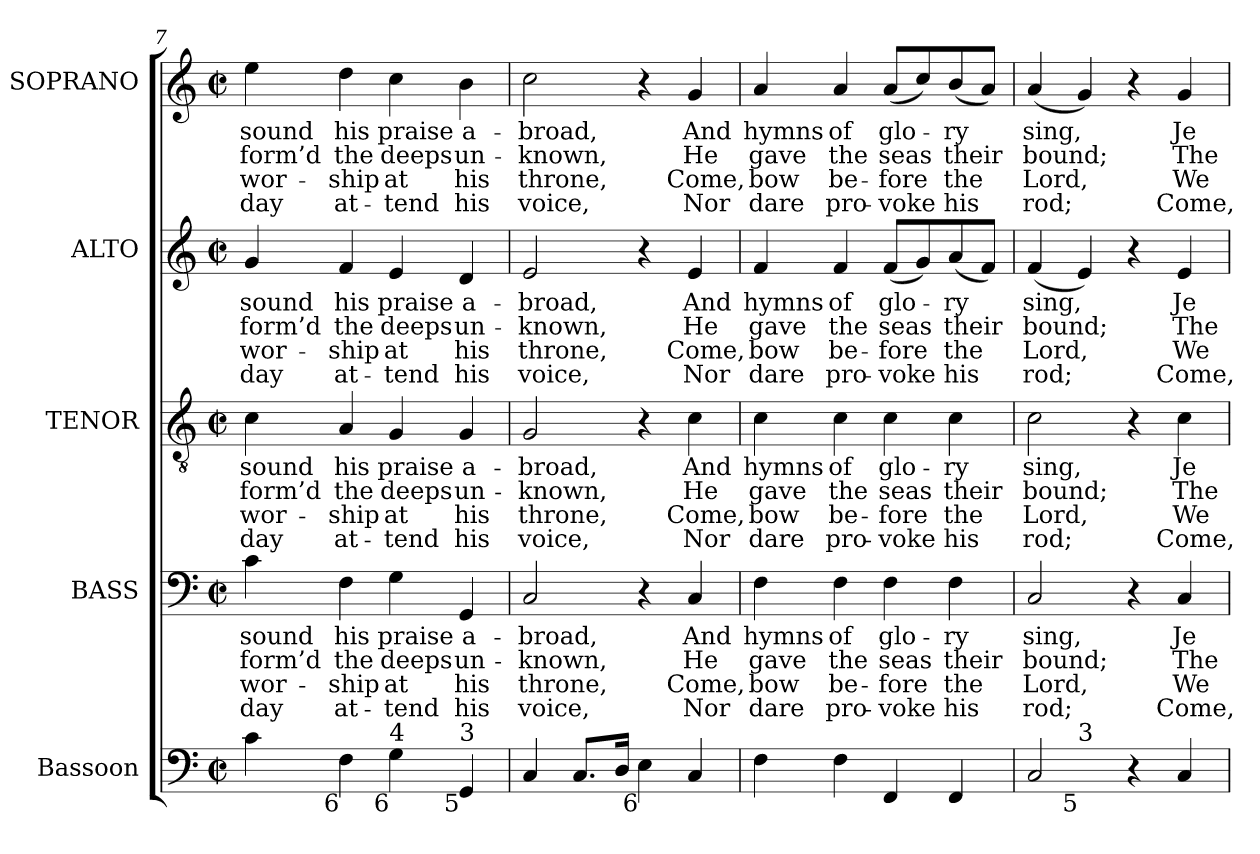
**kern	**kern	**text	**text	**text	**text	**kern	**text	**text	**text	**text	**kern	**text	**text	**text	**text	**kern	**text	**text	**text	**text
*part5	*part4	*part4	*part4	*part4	*part4	*part3	*part3	*part3	*part3	*part3	*part2	*part2	*part2	*part2	*part2	*part1	*part1	*part1	*part1	*part1
*staff5	*staff4	*staff4	*staff4	*staff4	*staff4	*staff3	*staff3	*staff3	*staff3	*staff3	*staff2	*staff2	*staff2	*staff2	*staff2	*staff1	*staff1	*staff1	*staff1	*staff1
*I"Bassoon	*I"BASS	*	*	*	*	*I"TENOR	*	*	*	*	*I"ALTO	*	*	*	*	*I"SOPRANO	*	*	*	*
*I'Bsn.	*I'B.	*	*	*	*	*I'T.	*	*	*	*	*I'A.	*	*	*	*	*I'S.	*	*	*	*
*clefF4	*clefF4	*	*	*	*	*clefGv2	*	*	*	*	*clefG2	*	*	*	*	*clefG2	*	*	*	*
*	*	*	*	*	*	*ITrd7c12	*	*	*	*	*	*	*	*	*	*	*	*	*	*
*k[]	*k[]	*	*	*	*	*k[]	*	*	*	*	*k[]	*	*	*	*	*k[]	*	*	*	*
*C:	*C:	*	*	*	*	*C:	*	*	*	*	*C:	*	*	*	*	*C:	*	*	*	*
*M2/2	*M2/2	*	*	*	*	*M2/2	*	*	*	*	*M2/2	*	*	*	*	*M2/2	*	*	*	*
*met(c|)	*met(c|)	*	*	*	*	*met(c|)	*	*	*	*	*met(c|)	*	*	*	*	*met(c|)	*	*	*	*
=7	=7	=7	=7	=7	=7	=7	=7	=7	=7	=7	=7	=7	=7	=7	=7	=7	=7	=7	=7	=7
!	!	!LO:LY:b:color=#000000	!LO:LY:b:color=#000000	!LO:LY:b:color=#000000	!LO:LY:b:color=#000000	!	!	!	!	!	!	!	!	!	!	!	!	!	!	!
!	!	!	!	!	!	!	!LO:LY:b:color=#000000	!LO:LY:b:color=#000000	!LO:LY:b:color=#000000	!LO:LY:b:color=#000000	!	!	!	!	!	!	!	!	!	!
!	!	!	!	!	!	!	!	!	!	!	!	!LO:LY:b:color=#000000	!LO:LY:b:color=#000000	!LO:LY:b:color=#000000	!LO:LY:b:color=#000000	!	!	!	!	!
!	!	!	!	!	!	!	!	!	!	!	!	!	!	!	!	!	!LO:LY:b:color=#000000	!LO:LY:b:color=#000000	!LO:LY:b:color=#000000	!LO:LY:b:color=#000000
4ci\	4ci\	sound	form’d	-wor-	-day	4Ci\	sound	form’d	-wor-	-day	4gi/	sound	form’d	-wor-	-day	4eei\	sound	form’d	-wor-	-day
!	!	!LO:LY:b:color=#000000	!LO:LY:b:color=#000000	!LO:LY:b:color=#000000	!LO:LY:b:color=#000000	!	!	!	!	!	!	!	!	!	!	!	!	!	!	!
!	!	!	!	!	!	!	!LO:LY:b:color=#000000	!LO:LY:b:color=#000000	!LO:LY:b:color=#000000	!LO:LY:b:color=#000000	!	!	!	!	!	!	!	!	!	!
!	!	!	!	!	!	!	!	!	!	!	!	!LO:LY:b:color=#000000	!LO:LY:b:color=#000000	!LO:LY:b:color=#000000	!LO:LY:b:color=#000000	!	!	!	!	!
!LO:TX:b:rj:t=6	!	!	!	!	!	!	!	!	!	!	!	!	!	!	!	!	!	!	!	!
!	!	!	!	!	!	!	!	!	!	!	!	!	!	!	!	!	!LO:LY:b:color=#000000	!LO:LY:b:color=#000000	!LO:LY:b:color=#000000	!LO:LY:b:color=#000000
4Fi\	4Fi\	his	the	ship	at-	4AAi/	his	the	ship	at-	4fi/	his	the	ship	at-	4ddi\	his	the	ship	at-
!	!	!LO:LY:b:color=#000000	!LO:LY:b:color=#000000	!LO:LY:b:color=#000000	!LO:LY:b:color=#000000	!	!	!	!	!	!	!	!	!	!	!	!	!	!	!
!	!	!	!	!	!	!	!LO:LY:b:color=#000000	!LO:LY:b:color=#000000	!LO:LY:b:color=#000000	!LO:LY:b:color=#000000	!	!	!	!	!	!	!	!	!	!
!	!	!	!	!	!	!	!	!	!	!	!	!LO:LY:b:color=#000000	!LO:LY:b:color=#000000	!LO:LY:b:color=#000000	!LO:LY:b:color=#000000	!	!	!	!	!
!LO:TX:b:rj:t=6	!	!	!	!	!	!	!	!	!	!	!	!	!	!	!	!	!	!	!	!
!LO:TX:t=4	!	!	!	!	!	!	!	!	!	!	!	!	!	!	!	!	!	!	!	!
!	!	!	!	!	!	!	!	!	!	!	!	!	!	!	!	!	!LO:LY:b:color=#000000	!LO:LY:b:color=#000000	!LO:LY:b:color=#000000	!LO:LY:b:color=#000000
4Gi\	4Gi\	praise	deeps	-at	tend	4GGi/	praise	deeps	-at	tend	4ei/	praise	deeps	-at	tend	4cci\	praise	deeps	-at	tend
!	!	!LO:LY:b:color=#000000	!LO:LY:b:color=#000000	!LO:LY:b:color=#000000	!LO:LY:b:color=#000000	!	!	!	!	!	!	!	!	!	!	!	!	!	!	!
!	!	!	!	!	!	!	!LO:LY:b:color=#000000	!LO:LY:b:color=#000000	!LO:LY:b:color=#000000	!LO:LY:b:color=#000000	!	!	!	!	!	!	!	!	!	!
!	!	!	!	!	!	!	!	!	!	!	!	!LO:LY:b:color=#000000	!LO:LY:b:color=#000000	!LO:LY:b:color=#000000	!LO:LY:b:color=#000000	!	!	!	!	!
!LO:TX:b:rj:t=5	!	!	!	!	!	!	!	!	!	!	!	!	!	!	!	!	!	!	!	!
!LO:TX:t=3	!	!	!	!	!	!	!	!	!	!	!	!	!	!	!	!	!	!	!	!
!	!	!	!	!	!	!	!	!	!	!	!	!	!	!	!	!	!LO:LY:b:color=#000000	!LO:LY:b:color=#000000	!LO:LY:b:color=#000000	!LO:LY:b:color=#000000
4GGi/	4GGi/	a-	un-	his	his	4GGi/	a-	un-	his	his	4di/	a-	un-	his	his	4bi\	a-	un-	his	his
=8	=8	=8	=8	=8	=8	=8	=8	=8	=8	=8	=8	=8	=8	=8	=8	=8	=8	=8	=8	=8
!	!	!LO:LY:b:color=#000000	!LO:LY:b:color=#000000	!LO:LY:b:color=#000000	!LO:LY:b:color=#000000	!	!	!	!	!	!	!	!	!	!	!	!	!	!	!
!	!	!	!	!	!	!	!LO:LY:b:color=#000000	!LO:LY:b:color=#000000	!LO:LY:b:color=#000000	!LO:LY:b:color=#000000	!	!	!	!	!	!	!	!	!	!
!	!	!	!	!	!	!	!	!	!	!	!	!LO:LY:b:color=#000000	!LO:LY:b:color=#000000	!LO:LY:b:color=#000000	!LO:LY:b:color=#000000	!	!	!	!	!
!	!	!	!	!	!	!	!	!	!	!	!	!	!	!	!	!	!LO:LY:b:color=#000000	!LO:LY:b:color=#000000	!LO:LY:b:color=#000000	!LO:LY:b:color=#000000
4Ci/	2Ci/	-broad,	-known,	throne,	voice,	2GGi/	-broad,	-known,	throne,	voice,	2ei/	-broad,	-known,	throne,	voice,	2cci\	-broad,	-known,	throne,	voice,
8.Ci/L	.	.	.	.	.	.	.	.	.	.	.	.	.	.	.	.	.	.	.	.
16Di/Jk	.	.	.	.	.	.	.	.	.	.	.	.	.	.	.	.	.	.	.	.
!LO:TX:b:rj:t=6	!	!	!	!	!	!	!	!	!	!	!	!	!	!	!	!	!	!	!	!
4Ei\	4r	.	.	.	.	4r	.	.	.	.	4r	.	.	.	.	4r	.	.	.	.
!	!	!LO:LY:b:color=#000000	!LO:LY:b:color=#000000	!LO:LY:b:color=#000000	!LO:LY:b:color=#000000	!	!	!	!	!	!	!	!	!	!	!	!	!	!	!
!	!	!	!	!	!	!	!LO:LY:b:color=#000000	!LO:LY:b:color=#000000	!LO:LY:b:color=#000000	!LO:LY:b:color=#000000	!	!	!	!	!	!	!	!	!	!
!	!	!	!	!	!	!	!	!	!	!	!	!LO:LY:b:color=#000000	!LO:LY:b:color=#000000	!LO:LY:b:color=#000000	!LO:LY:b:color=#000000	!	!	!	!	!
!	!	!	!	!	!	!	!	!	!	!	!	!	!	!	!	!	!LO:LY:b:color=#000000	!LO:LY:b:color=#000000	!LO:LY:b:color=#000000	!LO:LY:b:color=#000000
4Ci/	4Ci/	And	He	Come,	Nor	4Ci\	And	He	Come,	Nor	4ei/	And	He	Come,	Nor	4gi/	And	He	Come,	Nor
=9	=9	=9	=9	=9	=9	=9	=9	=9	=9	=9	=9	=9	=9	=9	=9	=9	=9	=9	=9	=9
!	!	!LO:LY:b:color=#000000	!LO:LY:b:color=#000000	!LO:LY:b:color=#000000	!LO:LY:b:color=#000000	!	!	!	!	!	!	!	!	!	!	!	!	!	!	!
!	!	!	!	!	!	!	!LO:LY:b:color=#000000	!LO:LY:b:color=#000000	!LO:LY:b:color=#000000	!LO:LY:b:color=#000000	!	!	!	!	!	!	!	!	!	!
!	!	!	!	!	!	!	!	!	!	!	!	!LO:LY:b:color=#000000	!LO:LY:b:color=#000000	!LO:LY:b:color=#000000	!LO:LY:b:color=#000000	!	!	!	!	!
!	!	!	!	!	!	!	!	!	!	!	!	!	!	!	!	!	!LO:LY:b:color=#000000	!LO:LY:b:color=#000000	!LO:LY:b:color=#000000	!LO:LY:b:color=#000000
4Fi\	4Fi\	hymns	gave	bow	dare	4Ci\	hymns	gave	bow	dare	4fi/	hymns	gave	bow	dare	4ai/	hymns	gave	bow	dare
!	!	!LO:LY:b:color=#000000	!LO:LY:b:color=#000000	!LO:LY:b:color=#000000	!LO:LY:b:color=#000000	!	!	!	!	!	!	!	!	!	!	!	!	!	!	!
!	!	!	!	!	!	!	!LO:LY:b:color=#000000	!LO:LY:b:color=#000000	!LO:LY:b:color=#000000	!LO:LY:b:color=#000000	!	!	!	!	!	!	!	!	!	!
!	!	!	!	!	!	!	!	!	!	!	!	!LO:LY:b:color=#000000	!LO:LY:b:color=#000000	!LO:LY:b:color=#000000	!LO:LY:b:color=#000000	!	!	!	!	!
!	!	!	!	!	!	!	!	!	!	!	!	!	!	!	!	!	!LO:LY:b:color=#000000	!LO:LY:b:color=#000000	!LO:LY:b:color=#000000	!LO:LY:b:color=#000000
4Fi\	4Fi\	of	the	be-	-pro-	4Ci\	of	the	be-	-pro-	4fi/	of	the	be-	-pro-	4ai/	of	the	be-	-pro-
!	!	!LO:LY:b:color=#000000	!LO:LY:b:color=#000000	!LO:LY:b:color=#000000	!LO:LY:b:color=#000000	!	!	!	!	!	!	!	!	!	!	!	!	!	!	!
!	!	!	!	!	!	!	!LO:LY:b:color=#000000	!LO:LY:b:color=#000000	!LO:LY:b:color=#000000	!LO:LY:b:color=#000000	!	!	!	!	!	!	!	!	!	!
!	!	!	!	!	!	!	!	!	!	!	!	!LO:LY:b:color=#000000	!LO:LY:b:color=#000000	!LO:LY:b:color=#000000	!LO:LY:b:color=#000000	!	!	!	!	!
!	!	!	!	!	!	!	!	!	!	!	!	!	!	!	!	!	!LO:LY:b:color=#000000	!LO:LY:b:color=#000000	!LO:LY:b:color=#000000	!LO:LY:b:color=#000000
4FFi/	4Fi\	glo-	seas	-fore	voke	4Ci\	glo-	seas	-fore	voke	(8fi/L	glo-	seas	-fore	voke	(8ai/L	glo-	seas	-fore	voke
.	.	.	.	.	.	.	.	.	.	.	8gi/)	.	.	.	.	8cci/)	.	.	.	.
!	!	!LO:LY:b:color=#000000	!LO:LY:b:color=#000000	!LO:LY:b:color=#000000	!LO:LY:b:color=#000000	!	!	!	!	!	!	!	!	!	!	!	!	!	!	!
!	!	!	!	!	!	!	!LO:LY:b:color=#000000	!LO:LY:b:color=#000000	!LO:LY:b:color=#000000	!LO:LY:b:color=#000000	!	!	!	!	!	!	!	!	!	!
!	!	!	!	!	!	!	!	!	!	!	!	!LO:LY:b:color=#000000	!LO:LY:b:color=#000000	!LO:LY:b:color=#000000	!LO:LY:b:color=#000000	!	!	!	!	!
!	!	!	!	!	!	!	!	!	!	!	!	!	!	!	!	!	!LO:LY:b:color=#000000	!LO:LY:b:color=#000000	!LO:LY:b:color=#000000	!LO:LY:b:color=#000000
4FFi/	4Fi\	-ry	their	the	his	4Ci\	-ry	their	the	his	(8ai/	-ry	their	the	his	(8bi/	-ry	their	the	his
.	.	.	.	.	.	.	.	.	.	.	8fi/J)	.	.	.	.	8ai/J)	.	.	.	.
=10	=10	=10	=10	=10	=10	=10	=10	=10	=10	=10	=10	=10	=10	=10	=10	=10	=10	=10	=10	=10
!	!	!LO:LY:b:color=#000000	!LO:LY:b:color=#000000	!LO:LY:b:color=#000000	!LO:LY:b:color=#000000	!	!	!	!	!	!	!	!	!	!	!	!	!	!	!
!	!	!	!	!	!	!	!LO:LY:b:color=#000000	!LO:LY:b:color=#000000	!LO:LY:b:color=#000000	!LO:LY:b:color=#000000	!	!	!	!	!	!	!	!	!	!
!	!	!	!	!	!	!	!	!	!	!	!	!LO:LY:b:color=#000000	!LO:LY:b:color=#000000	!LO:LY:b:color=#000000	!LO:LY:b:color=#000000	!	!	!	!	!
!LO:TX:b:rj:t=6	!	!	!	!	!	!	!	!	!	!	!	!	!	!	!	!	!	!	!	!
!LO:TX:t=4	!	!	!	!	!	!	!	!	!	!	!	!	!	!	!	!	!	!	!	!
!	!	!	!	!	!	!	!	!	!	!	!	!	!	!	!	!	!LO:LY:b:color=#000000	!LO:LY:b:color=#000000	!LO:LY:b:color=#000000	!LO:LY:b:color=#000000
*^	*	*	*	*	*	*	*	*	*	*	*	*	*	*	*	*	*	*	*	*
2Ci/	4ryy	2Ci/	sing,	bound;	Lord,	rod;	2Ci\	sing,	bound;	Lord,	rod;	(4fi/	sing,	bound;	Lord,	rod;	(4ai/	sing,	bound;	Lord,	rod;
!	!LO:TX:b:rj:t=5	!	!	!	!	!	!	!	!	!	!	!	!	!	!	!	!	!	!	!	!
!	!LO:TX:t=3	!	!	!	!	!	!	!	!	!	!	!	!	!	!	!	!	!	!	!	!
.	2.ryy	.	.	.	.	.	.	.	.	.	.	4ei/)	.	.	.	.	4gi/)	.	.	.	.
4r	.	4r	.	.	.	.	4r	.	.	.	.	4r	.	.	.	.	4r	.	.	.	.
!	!	!	!LO:LY:b:color=#000000	!LO:LY:b:color=#000000	!LO:LY:b:color=#000000	!LO:LY:b:color=#000000	!	!	!	!	!	!	!	!	!	!	!	!	!	!	!
!	!	!	!	!	!	!	!	!LO:LY:b:color=#000000	!LO:LY:b:color=#000000	!LO:LY:b:color=#000000	!LO:LY:b:color=#000000	!	!	!	!	!	!	!	!	!	!
!	!	!	!	!	!	!	!	!	!	!	!	!	!LO:LY:b:color=#000000	!LO:LY:b:color=#000000	!LO:LY:b:color=#000000	!LO:LY:b:color=#000000	!	!	!	!	!
!	!	!	!	!	!	!	!	!	!	!	!	!	!	!	!	!	!	!LO:LY:b:color=#000000	!LO:LY:b:color=#000000	!LO:LY:b:color=#000000	!LO:LY:b:color=#000000
4Ci/	.	4Ci/	Je-	The	We	Come,	4Ci\	Je-	The	We	Come,	4ei/	Je-	The	We	Come,	4gi/	Je-	The	We	Come,
*v	*v	*	*	*	*	*	*	*	*	*	*	*	*	*	*	*	*	*	*	*	*
=	=	=	=	=	=	=	=	=	=	=	=	=	=	=	=	=	=	=	=	=
*-	*-	*-	*-	*-	*-	*-	*-	*-	*-	*-	*-	*-	*-	*-	*-	*-	*-	*-	*-	*-
